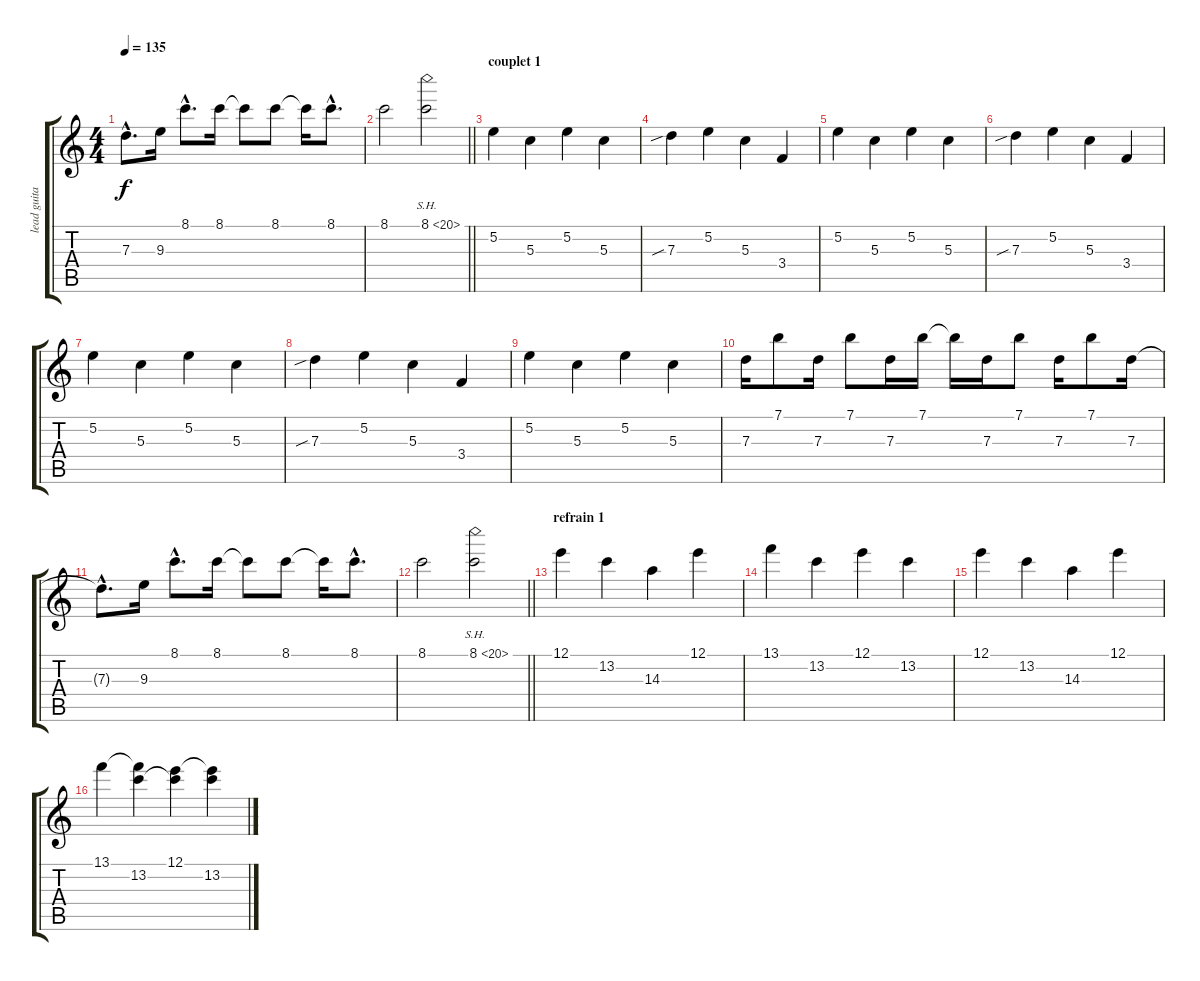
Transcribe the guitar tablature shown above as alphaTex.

\track ("lead guitar" "lead guita") {instrument distortionguitar}
\staff {score tabs}
\tuning (E4 B3 G3 D3 A2 E2) {hide}
\ts (4 4)
\tempo 135
\clef g2
\ks c
7.3{hac t}.8{d dy f} 9.3.16 8.1{hac}.8{d} 8.1.16 8.1{t}.8 8.1.8 8.1{t}.16 8.1{hac}.8{d} |
\barLineRight lightlight
8.1.2 8.1{sh 12}.2 |
\section ("" "couplet 1")
5.2.4 5.3.4 5.2.4 5.3.4 |
7.3{sib}.4 5.2.4 5.3.4 3.4.4 |
5.2.4 5.3.4 5.2.4 5.3.4 |
7.3{sib}.4 5.2.4 5.3.4 3.4.4 |
5.2.4 5.3.4 5.2.4 5.3.4 |
7.3{sib}.4 5.2.4 5.3.4 3.4.4 |
5.2.4 5.3.4 5.2.4 5.3.4 |
7.3.16 7.1.8 7.3.16 7.1.8 7.3.16 7.1.16 7.1{t}.16 7.3.16 7.1.8 7.3.16 7.1.8 7.3.16 |
7.3{hac t}.8{d} 9.3.16 8.1{hac}.8{d} 8.1.16 8.1{t}.8 8.1.8 8.1{t}.16 8.1{hac}.8{d} |
\barLineRight lightlight
8.1.2 8.1{sh 12}.2 |
\section ("" "refrain 1")
12.1.4 13.2.4 14.3.4 12.1.4 |
13.1.4 13.2.4 12.1.4 13.2.4 |
12.1.4 13.2.4 14.3.4 12.1.4 |
13.1.4 (13.1{t} 13.2).4 (12.1 13.2{t}).4 (12.1{t} 13.2).4
